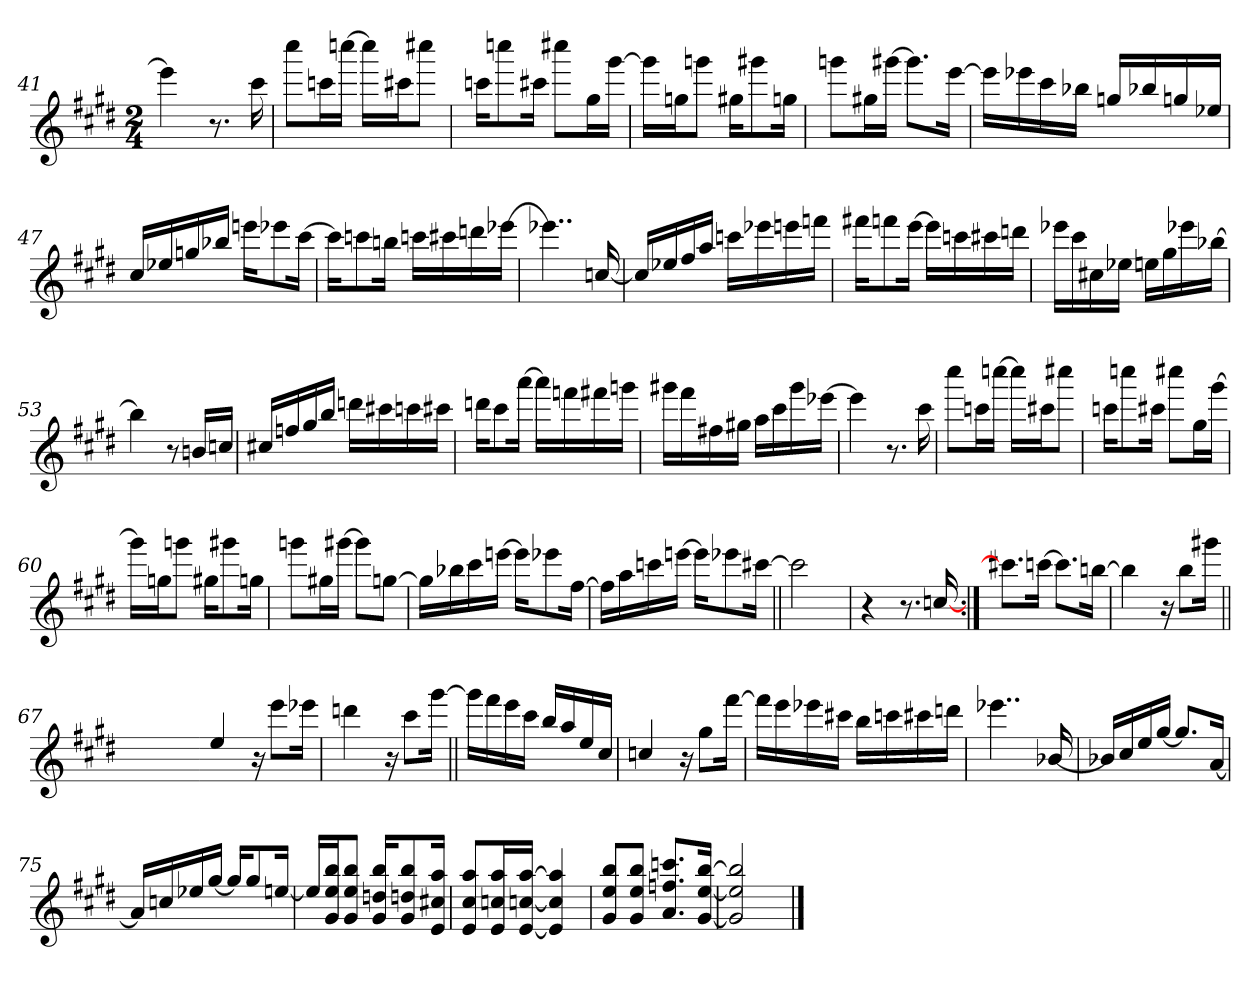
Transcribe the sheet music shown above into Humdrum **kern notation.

**kern
*part1
*staff1
*clefG2
*k[f#c#g#d#]
*E:
*M2/4
=41
4eee-\]
8.r
16ccc#\
=42
8cccc#\L
16cccn\L
[16ccccn\JJ
16cccc\LL]
16ccc#X\J
8cccc#X\J
!!LO:PB:g=z
=43
16cccn\KL
8ccccn\
16ccc#X\Jk
8cccc#X\L
16gg#\L
[16ggg#\JJ
=44
16ggg#\LL]
16ggn\J
8gggn\J
16gg#X\KL
8ggg#X\
16ggn\Jk
=45
8gggn\L
16gg#X\L
[16ggg#X\JJ
8.ggg#\L]
[16eee\Jk
=46
16eeen\LL]
16eee-X\
16ccc#\
16bb-X\JJ
16ggn/LL
16bb-X/
16ggn/
16ee-X/JJ
=47
16cc#/LL
16ee-X/
16ggn/
16bb-X/JJ
16eeen\KL
8eee-X\
[16ccc#\Jk
!!LO:LB:g=z
=48
16ccc#\KL]
8cccn\
16bbn\Jk
16cccn\LL
16ccc#X\
16dddn\
[16eee-X\JJ
=49
4..eee-X\]
[16ccn/
=50
16ccn/LL]
16ee-X/
16ff#/
16aa/JJ
16cccn\LL
16eee-X\
16eeen\
16fffn\JJ
=51
16fff#X\KL
8fffn\
[16eee\Jk
16eee\LL]
16cccn\
16ccc#X\
16dddn\JJ
=52
16eee-X\LL
16ccc#\
16cc#X\
16ee-X\JJ
16een\LL
16gg#\
16eee-X\
[16bb-X\JJ
!!LO:LB:g=z
=53
4bb-\]
8r
16bn/LL
16ccn/JJ
=54
16cc#X/LL
16ffn/
16gg#/
16bb/JJ
16dddn\LL
16ccc#X\
16cccn\
16ccc#X\JJ
=55
16dddn\KL
8ccc#\
[16aaa\Jk
16aaa\LL]
16fffn\
16fff#X\
16gggn\JJ
=56
16ggg#X\LL
16fff#\
16ff#X\
16gg#X\JJ
16aa\LL
16ccc#\
16ggg#\
[16eee-X\JJ
=57
4eee-\]
8.r
16ccc#\
!!LO:LB:g=z
=58
8cccc#\L
16cccn\L
[16ccccn\JJ
16cccc\LL]
16ccc#X\J
8cccc#X\J
=59
16cccn\KL
8ccccn\
16ccc#X\Jk
8cccc#X\L
16gg#\L
[16ggg#\JJ
=60
16ggg#\LL]
16ggn\J
8gggn\J
16gg#X\KL
8ggg#X\
16ggn\Jk
=61
8gggn\L
16gg#X\L
[16ggg#X\JJ
8ggg#\L]
[8ggn\J
=62
16ggn\LL]
16bb-X\
16ccc#\
[16eeen\JJ
16eee\KL]
8eee-X\
[16ff#\Jk
!!LO:LB:g=z
=63
16ff#\LL]
16aa\
16cccn\
[16eeen\JJ
16eee\KL]
8eee-X\
[16ccc#X\Jk
=64||
2ccc#\]
=65
4r
8.r
[16ccn/
=66:|!
8.ccc#X\L]
[16cccn\Jk
8.cccn\L]
[16bbn\Jk
=67
4bb\]
16r
8bb\L
16ggg#X\Jk
=67X671||
2ryy
!!LO:LB:g=z
=68-
4ee/
16r
8eee\L
16eee-X\Jk
=69
4dddn\
16r
8ccc#\L
[16ggg#\Jk
=70||
16ggg#\LL]
16fff#\
16eee\
16ccc#\JJ
16bb/LL
16aa/
16ee/
16cc#/JJ
=71
4ccn/
16r
8gg#\L
[16fff#\Jk
=72
16fff#\LL]
16eee\
16eee-X\
16ccc#X\JJ
16bb\LL
16cccn\
16ccc#X\
16dddn\JJ
!!LO:LB:g=z
=73
4..eee-X\
[16b-X/
=74
16b-X/LL]
16cc#/
16ee/
[16gg#/JJ
8.gg#/L]
[16a/Jk
=75
16a/LL]
16ccn/
16ee-X/
[16gg#/JJ
16gg#/KL]
8gg#/
[16een/Jk
=76
16ee/LL]
16g#/ 16ee/ 16bb/J
8g#/ 8ee/ 8bb/J
16g#/ 16ddn/ 16bb/KL
8g#/ 8ddn/ 8bb/
16e/ 16cc#X/ 16aa/Jk
=77
8e/ 8cc#/ 8aa/L
16e/ 16ccn/ 16aa/L
[16e/ [16ccn/ [16aa/JJ
4e/] 4cc/] 4aa/]
!!LO:LB:g=z
=78
8g#/ 8ee/ 8bb/L
8g#/ 8ee/ 8bb/J
8.a/ 8.ffn/ 8.cccn/L
[16g#/ [16ee/ [16bb/Jk
=79
2g#/] 2ee/] 2bb/]
==
*-
